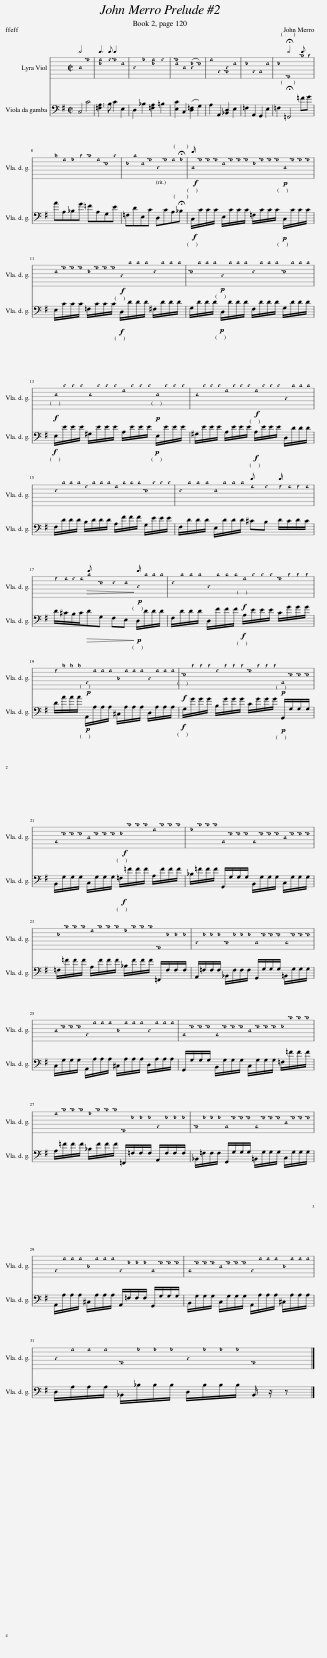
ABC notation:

X:1
%%score 1 2
L:1/8
Q:1/4=85
M:2/2
I:linebreak $
K:G
V:1 tab stafflines=6 strings="D2,G2,C3,E3,A3,D4 nostems"
V:2 bass
V:1
 !4!C,4 !2!C4 | [!3!=F,!2!A,]3 !2!B, !2!C2 !3!E,2 |[Q:1/4=70] !4!D,2[Q:1/4=45] !2!_B,2[Q:1/4=85] [!3!=F,!2!A,]2 !2!=B,2 | [!3!E,!2!C]2 !4!C,2 ([!4!D,!3!=F,]2 !3!G,2) | !2!A,2 !5!A,,2 [!5!_B,,!4!D,]2 !3!E,2 | %5
 !3!=F,2 !5!A,,2 !5!G,,2[Q:1/4=65] !3!E,2 |[Q:1/4=50] !3!=F,2[Q:1/4=40] !fermata!!6!=F,,4[Q:1/4=85] !1!=F !1!G |$ !1!A !2!A, !2!_B, !1!G !1!=F !2!A, !3!G, !1!E | !3!=F, !1!D !3!E, !2!C !4!D,[Q:1/4=70] !2!C[Q:1/4=50] !2!A,[Q:1/4=20] !fermata!!2!_B, |!f![Q:1/4=85] !4!C,/ !2!C/ !2!C/ !2!C/ !3!E,/ !2!C/ !2!C/ !2!C/ !3!=F,/ !2!C/ !2!C/ !2!C/!p! !4!C,/ !2!C/ !2!C/ !2!C/ |$ %10
 !3!E,/ !2!C/ !2!C/ !2!C/ !3!=F,/ !2!C/ !2!C/ !2!C/!f! !4!D,/ !1!D/ !1!D/ !1!D/ !3!^F,/ !1!D/ !1!D/ !1!D/ | !3!G,/ !1!D/ !1!D/ !1!D/!p! !4!D,/ !1!D/ !1!D/ !1!D/ !3!F,/ !1!D/ !1!D/ !1!D/ !3!G,/ !1!D/ !1!D/ !1!D/ |$!f! !3!E,/ !1!E/ !1!E/ !1!E/ !3!^G,/ !1!E/ !1!E/ !1!E/ !2!A,/ !1!E/ !1!E/ !1!E/!p! !3!E,/ !1!E/ !1!E/ !1!E/ | !3!^G,/ !1!E/ !1!E/ !1!E/ !2!A,/ !1!E/ !1!E/ !1!E/!f! !2!A,/ !1!E/ !1!E/ !1!E/ !4!D,/ !1!D/ !1!D/ !1!D/ |$ !3!F,/ !1!D/ !1!D/ !1!D/ !2!B,/ !1!D/ !1!D/ !1!D/ !2!A,/ !1!F/ !1!F/ !1!F/ !3!G,/ !1!E/ !1!E/ !1!E/ | %15
 !3!F,/ !1!D/ !1!D/ !1!D/ !3!E,/ !1!D/ !1!D/ !1!D/ !2!^C !2!B, !2!D/ !2!C/ !2!D/ !2!C/ |$ !2!D/ !2!^C/ !2!B,/ !2!C/!>(! !1!D[Q:1/4=70] !3!G,[Q:1/4=60] !3!F,[Q:1/4=45] !3!E,!>)!!p![Q:1/4=85] !4!D,/ !1!D/ !1!D/ !1!D/ | !3!F,/ !1!D/ !1!D/ !1!D/ !4!D,/ !1!F/ !1!F/ !1!F/!f! !2!A,/ !1!E/ !1!E/ !1!E/ !2!C/ !1!G/ !1!G/ !1!G/ |$ !2!D/ !1!A/ !1!A/ !1!A/!p! !5!A,,/ !2!A,/ !2!A,/ !2!A,/ !4!^C,/ !2!A,/ !2!A,/ !2!A,/ !4!D,/ !2!A,/ !2!A,/ !2!A,/ |!f! !3!G,/ !1!G/ !1!G/ !1!G/ !2!B,/ !1!G/ !1!G/ !1!G/ !2!C/ !1!G/ !1!G/ !1!G/!p! !5!G,,/ !3!G,/ !3!G,/ !3!G,/ |$ %20
 !5!B,,/ !3!G,/ !3!G,/ !3!G,/ !4!C,/ !3!G,/ !3!G,/ !3!G,/!f! !3!=F,/ !1!=F/ !1!F/ !1!F/ !2!A,/ !1!F/ !1!F/ !1!F/ | !2!_B,/ !1!=F/ !1!F/ !1!F/ !5!G,,/ !3!G,/ !3!G,/ !3!G,/ !5!B,,/ !3!G,/ !3!G,/ !3!G,/ !4!C,/ !3!G,/ !3!G,/ !3!G,/ |$ !3!=F,/ !1!=F/ !1!F/ !1!F/ !2!A,/ !1!F/ !1!F/ !1!F/ !2!_B,/ !1!F/ !1!F/ !1!F/ !6!=F,,/ !3!F,/ !3!F,/ !3!F,/ | !5!A,,/ !3!=F,/ !3!F,/ !3!F,/ !5!_B,,/ !3!F,/ !3!F,/ !3!F,/ !5!G,,/ !3!G,/ !3!G,/ !3!G,/ !5!=B,,/ !3!G,/ !3!G,/ !3!G,/ |$ !4!C,/ !3!G,/ !3!G,/ !3!G,/ !5!A,,/ !2!A,/ !2!A,/ !2!A,/ !4!^C,/ !2!A,/ !2!A,/ !2!A,/ !4!D,/ !2!A,/ !2!A,/ !2!A,/ | %25
 !5!G,,/ !3!G,/ !3!G,/ !3!G,/ !5!B,,/ !3!G,/ !3!G,/ !3!G,/ !4!C,/ !3!G,/ !3!G,/ !3!G,/ !3!=F,/ !1!=F/ !1!F/ !1!F/ |$ !2!A,/ !1!=F/ !1!F/ !1!F/ !2!_B,/ !1!F/ !1!F/ !1!F/ !6!=F,,/ !3!=F,/ !3!F,/ !3!F,/ !5!A,,/ !3!F,/ !3!F,/ !3!F,/ | !5!_B,,/ !3!=F,/ !3!F,/ !3!F,/ !5!G,,/ !3!G,/ !3!G,/ !3!G,/ !5!=B,,/ !3!G,/ !3!G,/ !3!G,/ !4!C,/ !3!G,/ !3!G,/ !3!G,/ |$ !5!A,,/ !2!A,/ !2!A,/ !2!A,/ !4!^C,/ !2!A,/ !2!A,/ !2!A,/ !5!A,,/ !3!=F,/ !3!F,/ !3!F,/ !5!G,,/ !3!G,/ !3!G,/ !3!G,/ | !5!B,,/ !3!G,/ !3!G,/ !3!G,/ !4!C,/ !3!G,/ !3!G,/ !3!G,/ !5!A,,/ !2!A,/ !2!A,/ !2!A,/ !4!^C,/ !2!A,/ !2!A,/ !2!A,/ |$ %30
 !4!D,/ !2!A,/ !2!A,/ !2!A,/ !5!_B,,/ !2!_B,/ !2!B,/ !2!B,/ !4!D,/ !2!B,/ !2!B,/ !2!B,/ !5!B,,/ x/ x |] %31
V:2
 C,4 C4 | [=F,A,]3 B, C2 E,2 | D,2 _B,2 [=F,A,]2 =B,2 | [E,C]2 C,2 ([D,=F,]2 G,2) | A,2 A,,2 [_B,,D,]2 E,2 | %5
 =F,2 A,,2 G,,2 E,2 | =F,2 !fermata!=F,,4 =FG |$ AA,_B,G =FA,G,E | =F,DE,C D,CA,!fermata!_B, |!f! C,/C/C/C/ E,/C/C/C/ =F,/C/C/C/!p! C,/C/C/C/ |$ %10
 E,/C/C/C/ =F,/C/C/C/!f! D,/D/D/D/ ^F,/D/D/D/ | G,/D/D/D/!p! D,/D/D/D/ F,/D/D/D/ G,/D/D/D/ |$!f! E,/E/E/E/ ^G,/E/E/E/ A,/E/E/E/!p! E,/E/E/E/ | ^G,/E/E/E/ A,/E/E/E/!f! A,/E/E/E/ D,/D/D/D/ |$ F,/D/D/D/ B,/D/D/D/ A,/F/F/F/ G,/E/E/E/ | %15
 F,/D/D/D/ E,/D/D/D/ ^CB, D/C/D/C/ |$ D/^C/B,/C/!>(!DG, F,E,!>)!!p! D,/D/D/D/ | F,/D/D/D/ D,/F/F/F/!f! A,/E/E/E/ C/G/G/G/ |$ D/A/A/A/!p! A,,/A,/A,/A,/ ^C,/A,/A,/A,/ D,/A,/A,/A,/ |!f! G,/G/G/G/ B,/G/G/G/ C/G/G/G/!p! G,,/G,/G,/G,/ |$ %20
 B,,/G,/G,/G,/ C,/G,/G,/G,/!f! =F,/=F/F/F/ A,/F/F/F/ | _B,/=F/F/F/ G,,/G,/G,/G,/ B,,/G,/G,/G,/ C,/G,/G,/G,/ |$ =F,/=F/F/F/ A,/F/F/F/ _B,/F/F/F/ =F,,/F,/F,/F,/ | A,,/=F,/F,/F,/ _B,,/F,/F,/F,/ G,,/G,/G,/G,/ =B,,/G,/G,/G,/ |$ C,/G,/G,/G,/ A,,/A,/A,/A,/ ^C,/A,/A,/A,/ D,/A,/A,/A,/ | %25
 G,,/G,/G,/G,/ B,,/G,/G,/G,/ C,/G,/G,/G,/ =F,/=F/F/F/ |$ A,/=F/F/F/ _B,/F/F/F/ =F,,/=F,/F,/F,/ A,,/F,/F,/F,/ | _B,,/=F,/F,/F,/ G,,/G,/G,/G,/ =B,,/G,/G,/G,/ C,/G,/G,/G,/ |$ A,,/A,/A,/A,/ ^C,/A,/A,/A,/ A,,/=F,/F,/F,/ G,,/G,/G,/G,/ | B,,/G,/G,/G,/ C,/G,/G,/G,/ A,,/A,/A,/A,/ ^C,/A,/A,/A,/ |$ %30
 D,/A,/A,/A,/ _B,,/_B,/B,/B,/ D,/B,/B,/B,/ B,,/ z/ z |] %31
